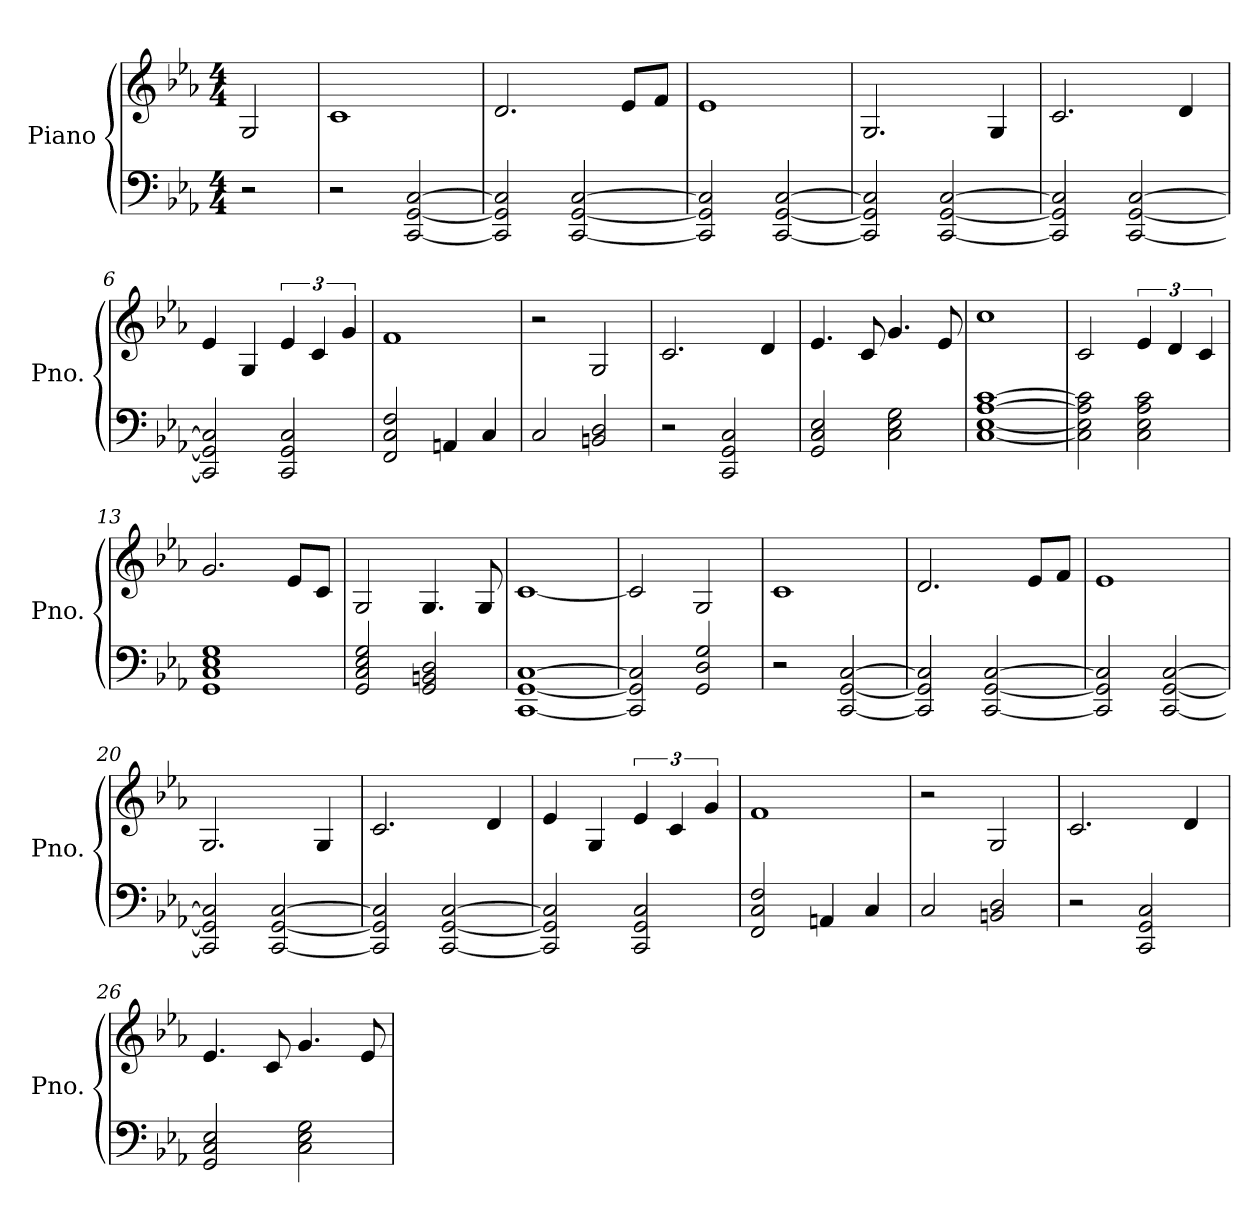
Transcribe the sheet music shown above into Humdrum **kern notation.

**kern	**kern
*part1	*part1
*staff2	*staff1
*I"Piano	*
*I'Pno.	*
*clefF4	*clefG2
*k[b-e-a-]	*k[b-e-a-]
*M4/4	*M4/4
*MM120	*MM120
=	=
2r	2G/
=1	=1
2r	1c
[2CC/ [2GG/ [2C/	.
=2	=2
2CC/] 2GG/] 2C/]	2.d/
[2CC/ [2GG/ [2C/	.
.	8e-/L
.	8f/J
=3	=3
2CC/] 2GG/] 2C/]	1e-
[2CC/ [2GG/ [2C/	.
=4	=4
2CC/] 2GG/] 2C/]	2.G/
[2CC/ [2GG/ [2C/	.
.	4G/
=5	=5
2CC/] 2GG/] 2C/]	2.c/
[2CC/ [2GG/ [2C/	.
.	4d/
=6	=6
2CC/] 2GG/] 2C/]	4e-/
.	4G/
2CC/ 2GG/ 2C/	6e-/
.	6c/
.	6g/
=7	=7
2FF/ 2C/ 2F/	1f
4AAn/	.
4C/	.
=8	=8
2C/	2r
2BBn/ 2D/	2G/
=9	=9
2r	2.c/
2CC/ 2GG/ 2C/	.
.	4d/
!!LO:LB:g=z
=10	=10
2GG/ 2C/ 2E-/	4.e-/
.	8c/
2C\ 2E-\ 2G\	4.g/
.	8e-/
=11	=11
[1C [1E- [1A- [1c	1cc
=12	=12
2C\] 2E-\] 2A-\] 2c\]	2c/
2C\ 2E-\ 2A-\ 2c\	6e-/
.	6d/
.	6c/
=13	=13
1GG 1C 1E- 1G	2.g/
.	8e-/L
.	8c/J
=14	=14
2GG/ 2C/ 2E-/ 2G/	2G/
2GG/ 2BBn/ 2D/	4.G/
.	8G/
=15	=15
[1CC [1GG [1C	[1c
=16	=16
2CC/] 2GG/] 2C/]	2c/]
2GG/ 2D/ 2G/	2G/
=17	=17
2r	1c
[2CC/ [2GG/ [2C/	.
=18	=18
2CC/] 2GG/] 2C/]	2.d/
[2CC/ [2GG/ [2C/	.
.	8e-/L
.	8f/J
!!LO:LB:g=z
=19	=19
2CC/] 2GG/] 2C/]	1e-
[2CC/ [2GG/ [2C/	.
=20	=20
2CC/] 2GG/] 2C/]	2.G/
[2CC/ [2GG/ [2C/	.
.	4G/
=21	=21
2CC/] 2GG/] 2C/]	2.c/
[2CC/ [2GG/ [2C/	.
.	4d/
=22	=22
2CC/] 2GG/] 2C/]	4e-/
.	4G/
2CC/ 2GG/ 2C/	6e-/
.	6c/
.	6g/
=23	=23
2FF/ 2C/ 2F/	1f
4AAn/	.
4C/	.
=24	=24
2C/	2r
2BBn/ 2D/	2G/
=25	=25
2r	2.c/
2CC/ 2GG/ 2C/	.
.	4d/
=26	=26
2GG/ 2C/ 2E-/	4.e-/
.	8c/
2C\ 2E-\ 2G\	4.g/
.	8e-/
=	=
*-	*-
